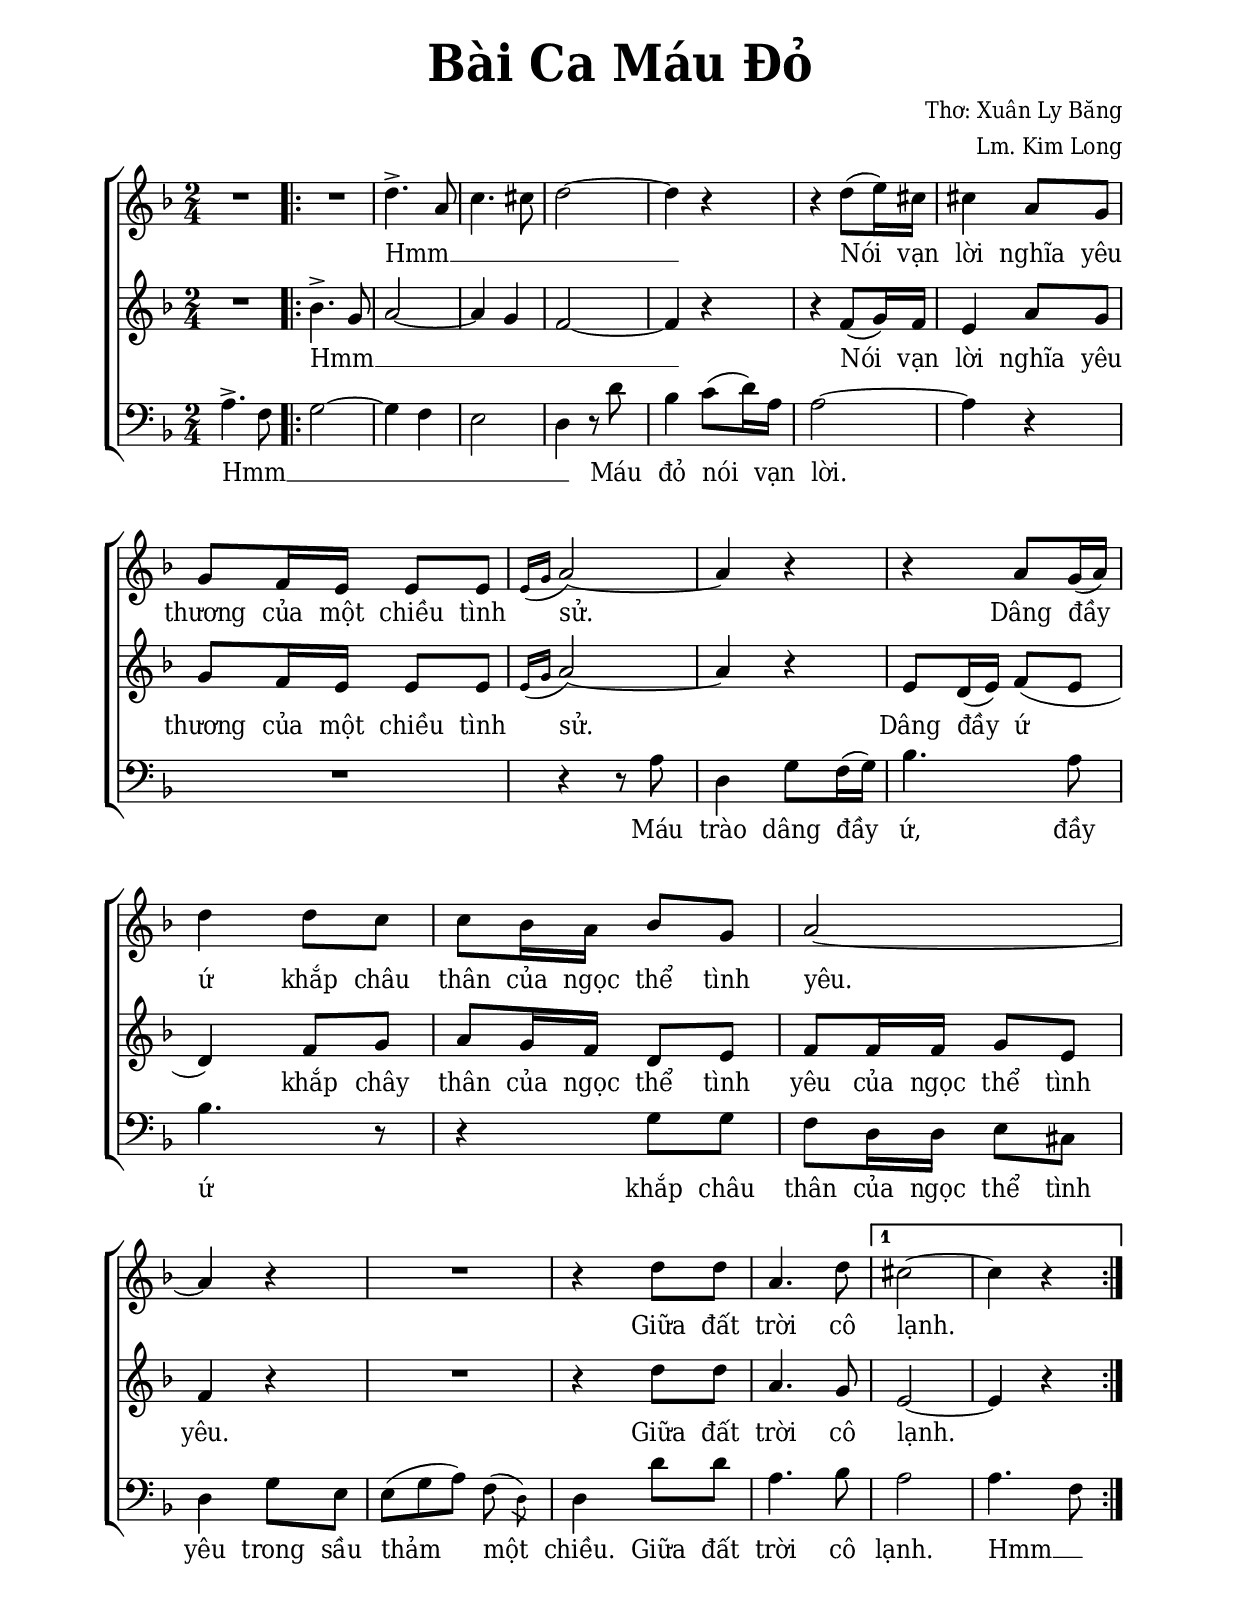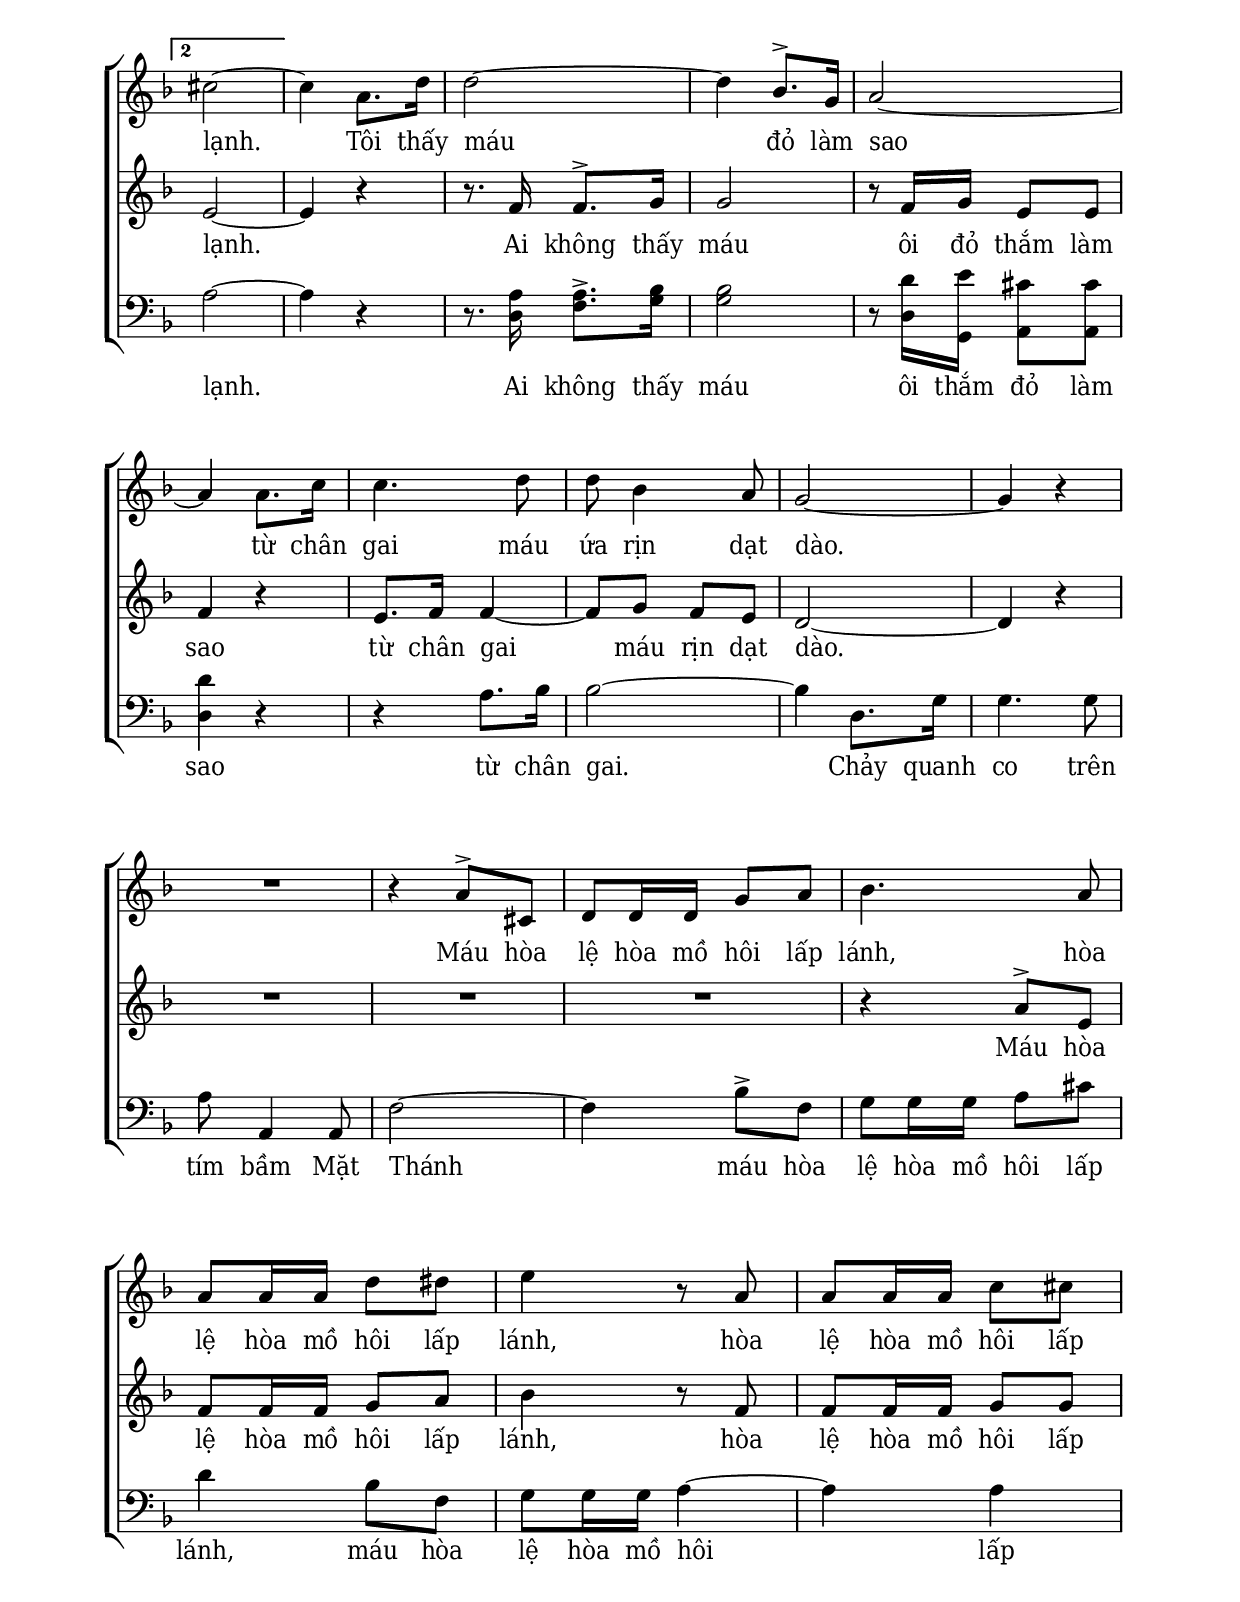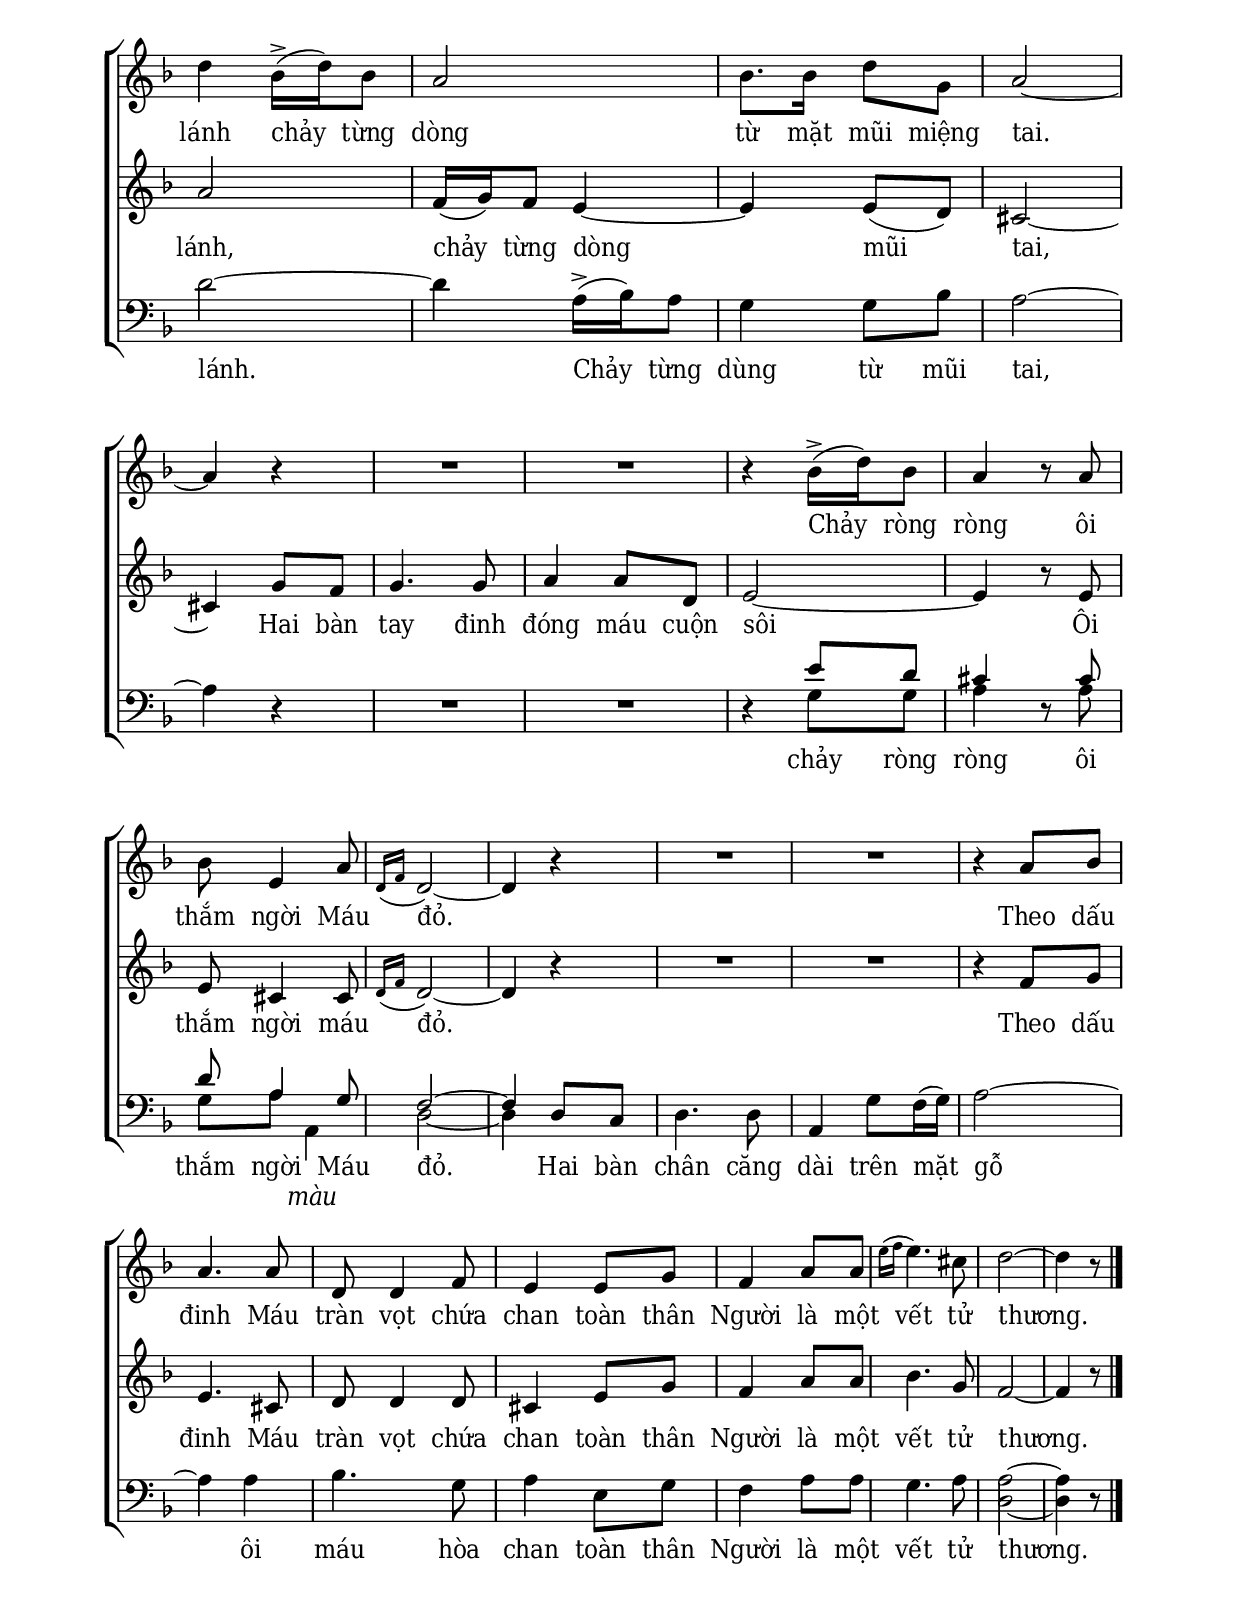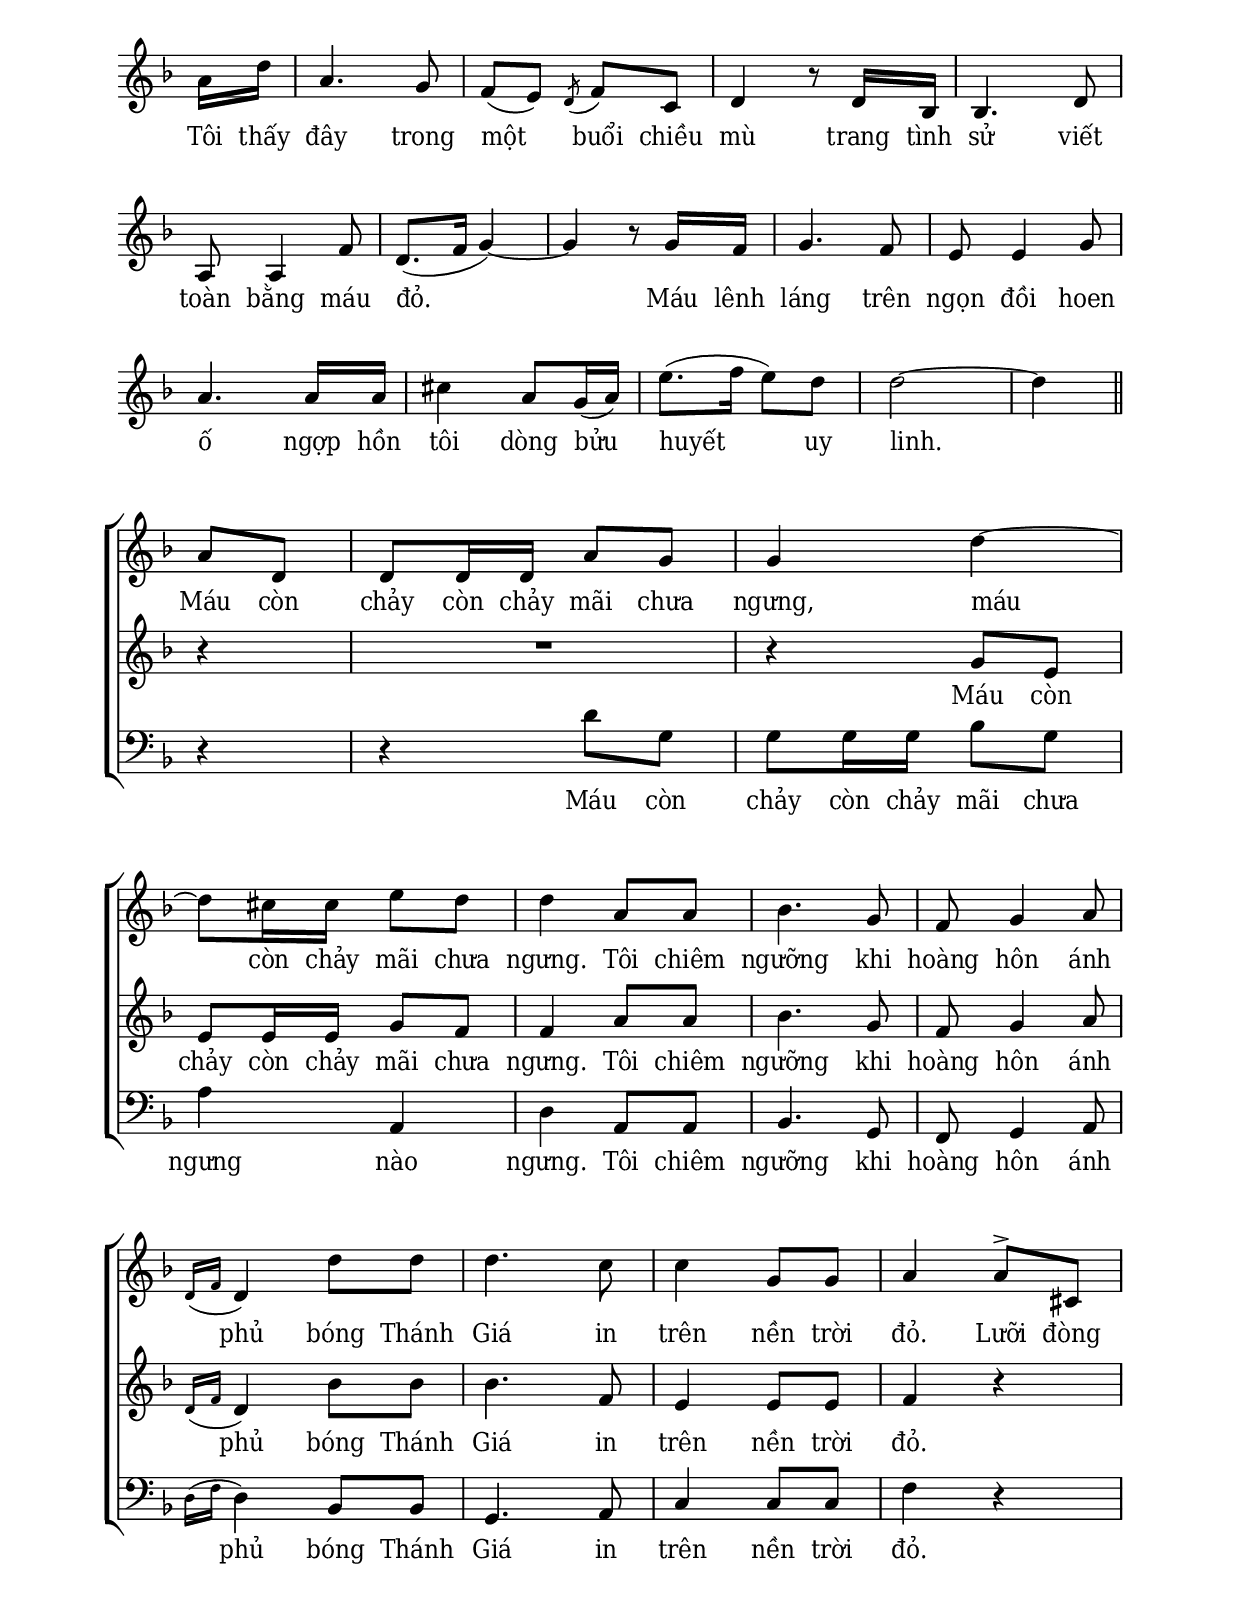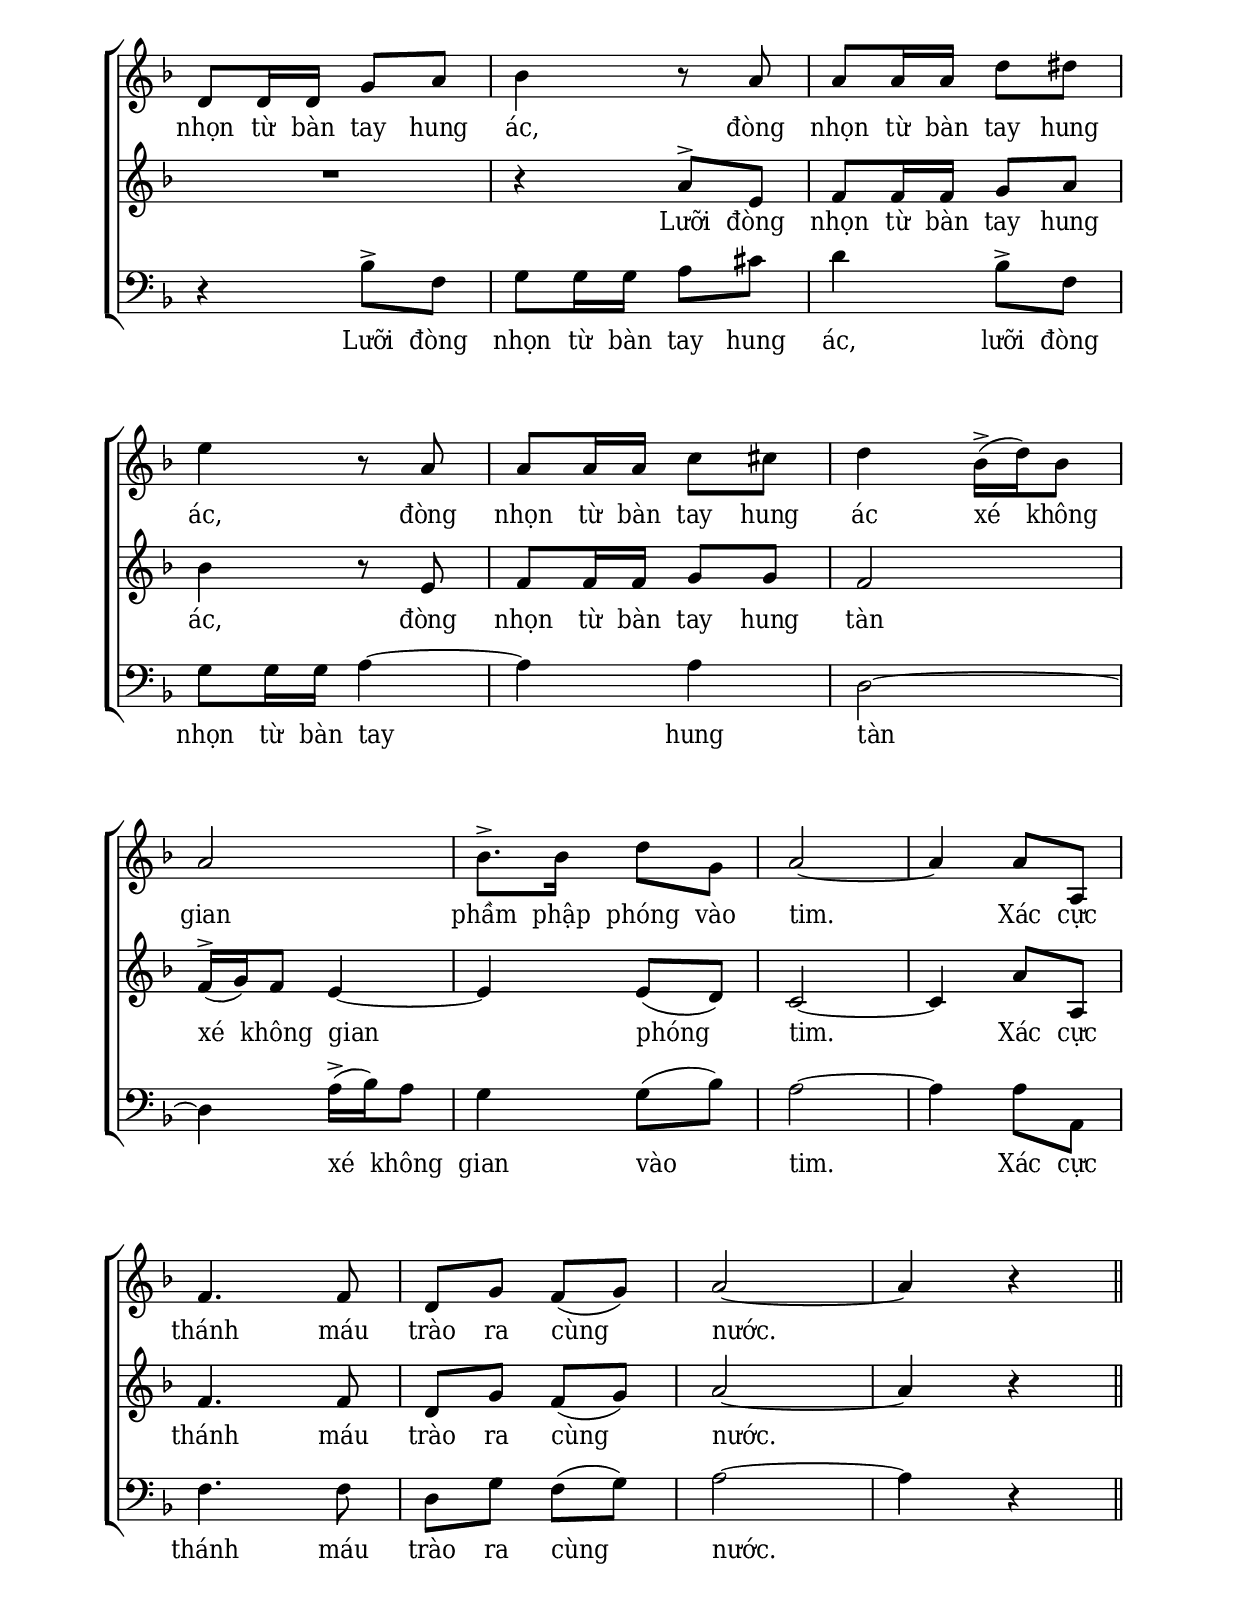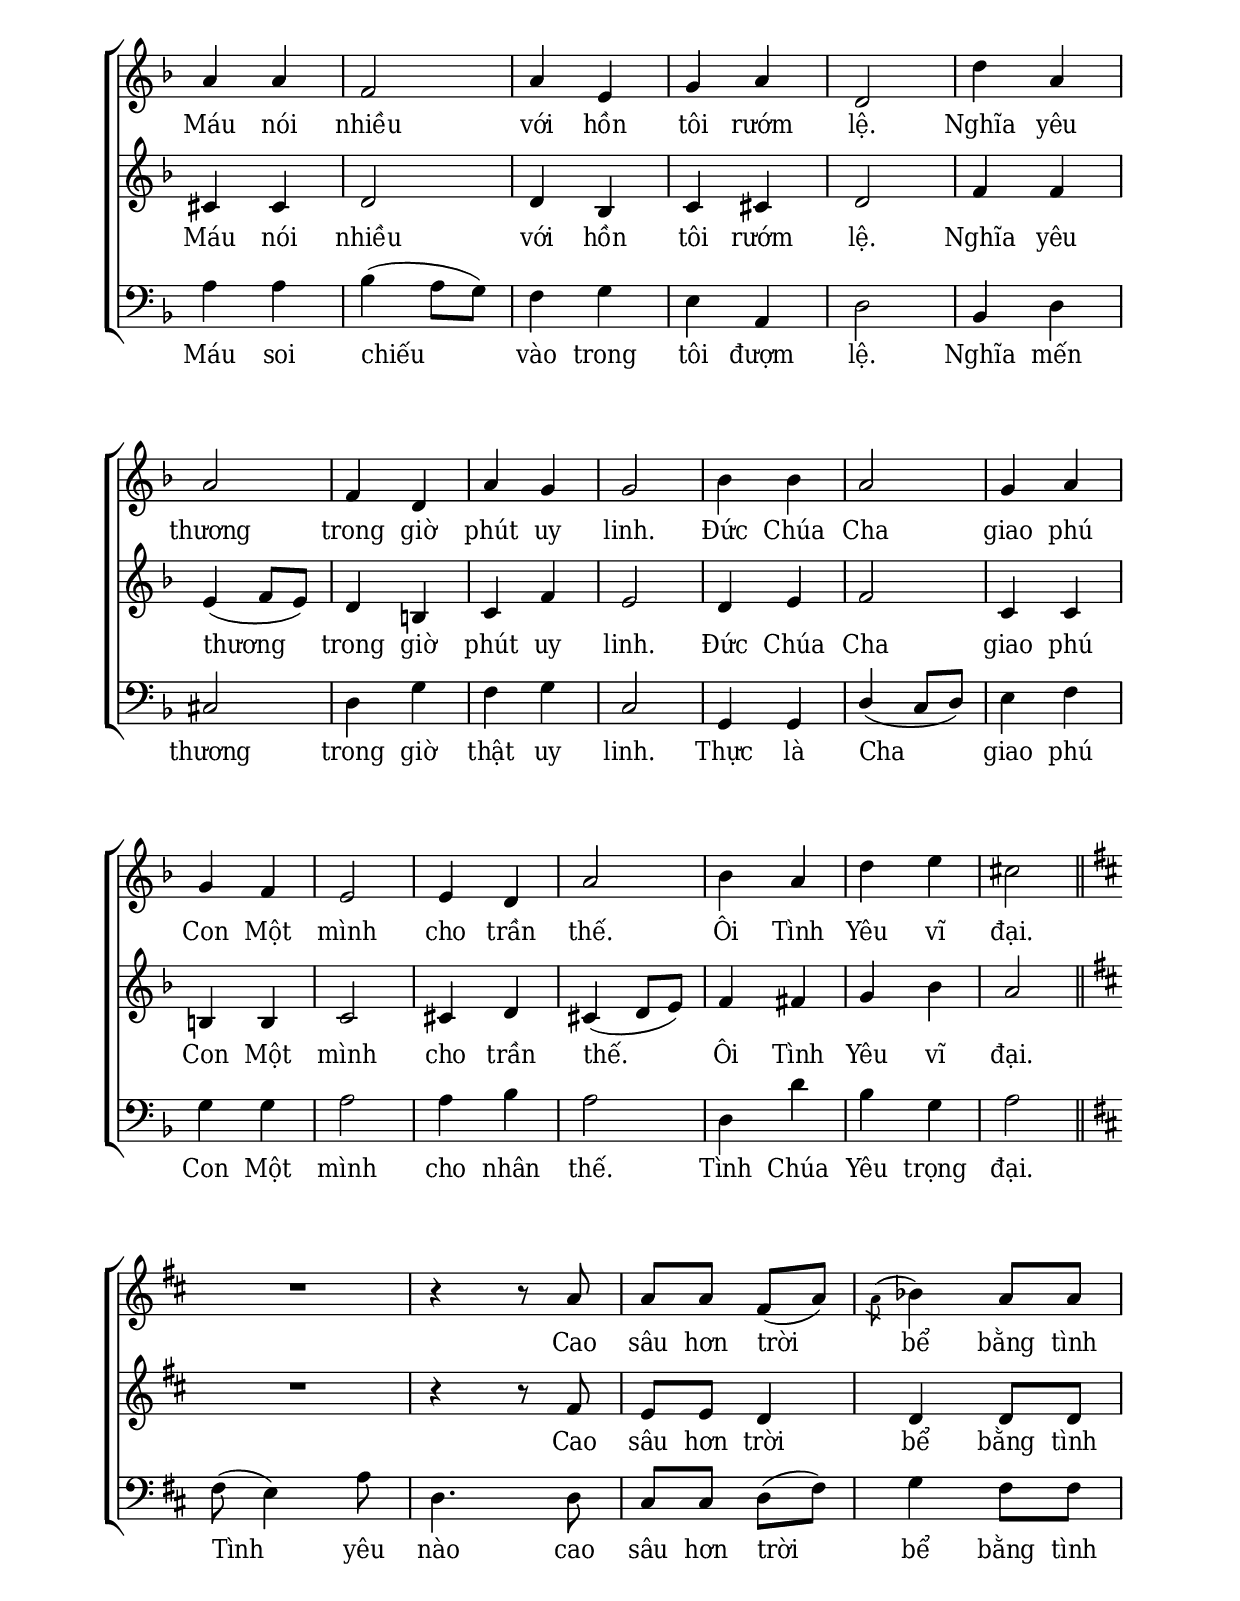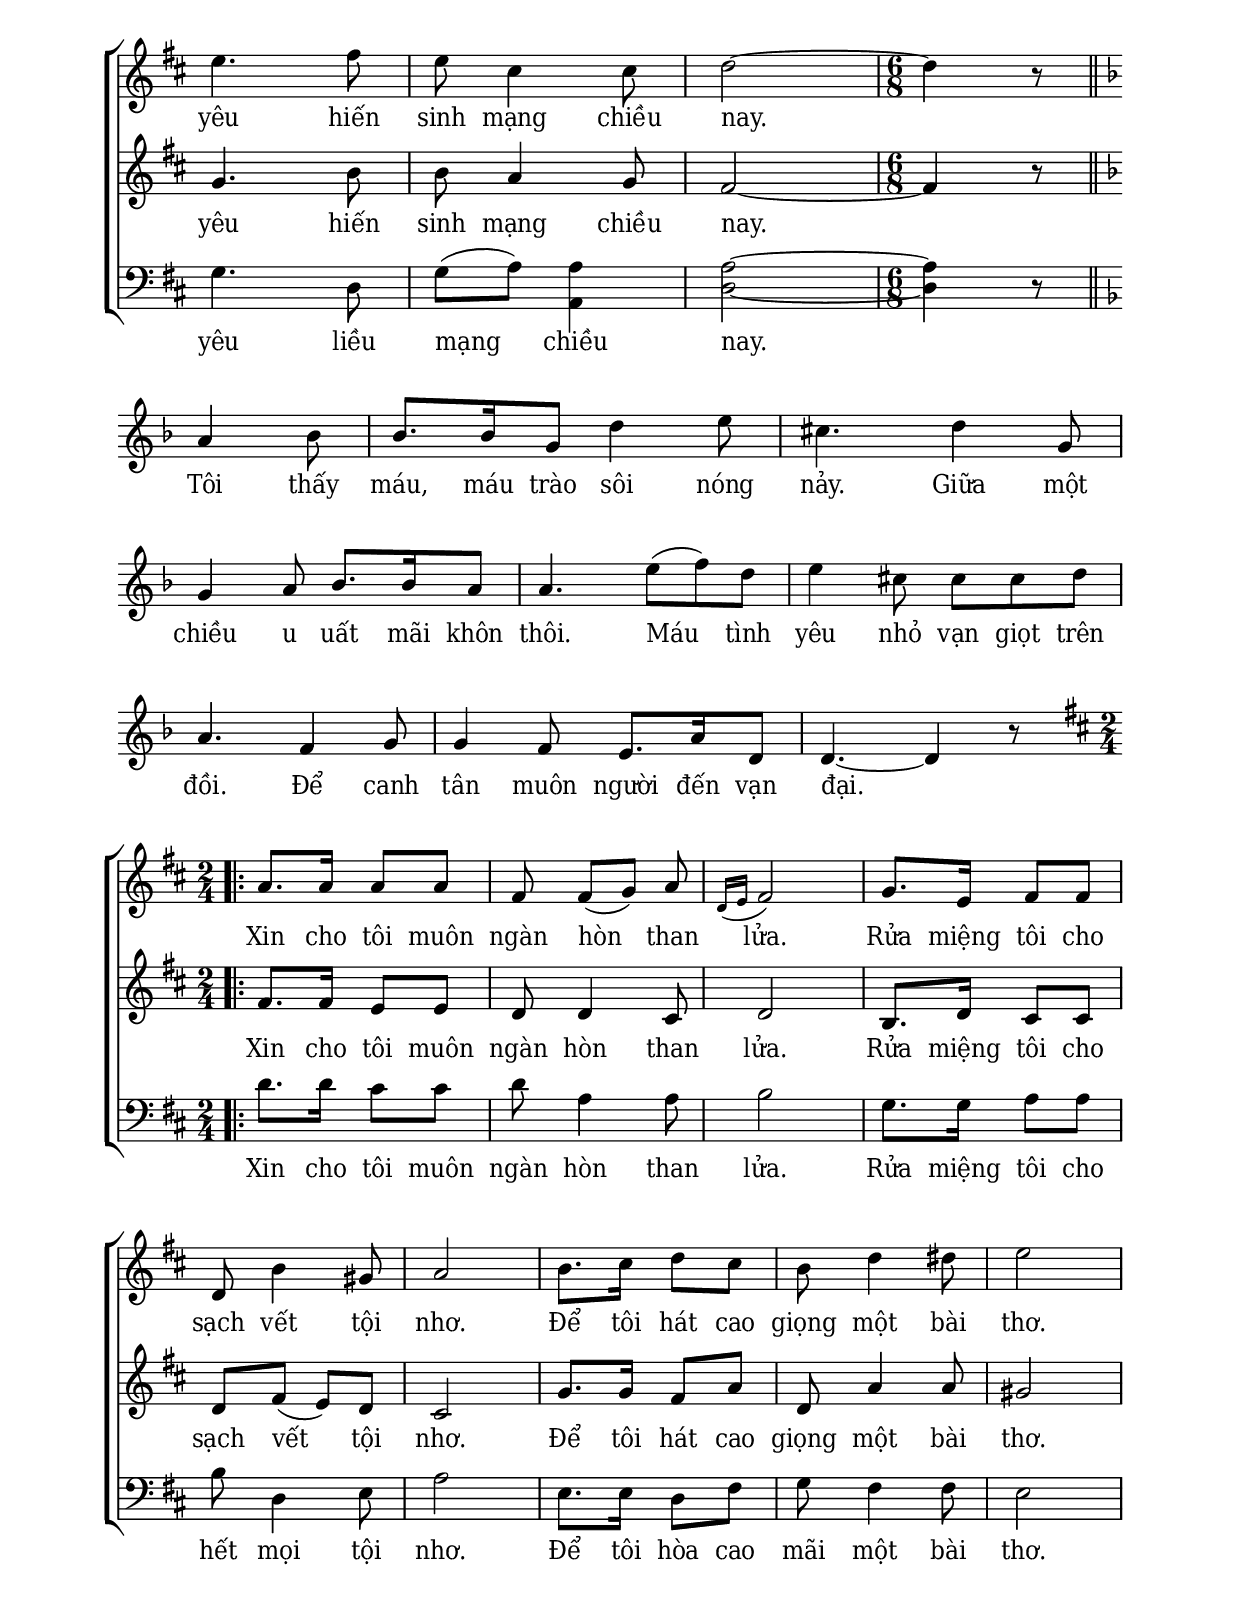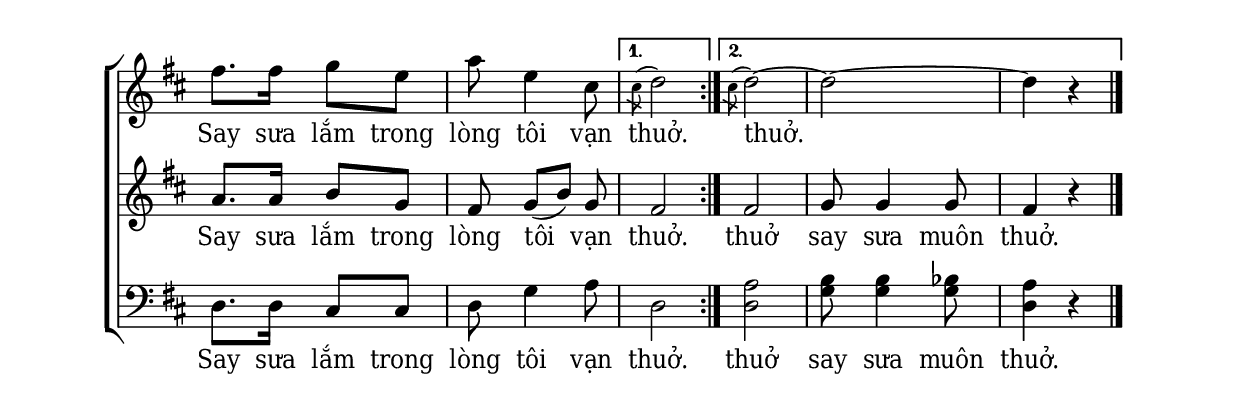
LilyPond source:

% Cài đặt chung\
\version "2.22.1"
\include "english.ly"

\header {
  title = \markup { \fontsize #3 "Bài Ca Máu Đỏ" }
  composer = "Thơ: Xuân Ly Băng"
  arranger = "Lm. Kim Long"
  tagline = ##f
}

% Nhạc phiên khúc
nhacPhienKhucSop = \relative c'' {
  \set Staff.printKeyCancellation = ##f
  R2 \bar ".|:"
  R2
  d4. ^> a8 |
  c4. cs8 |
  d2 ~ |
  d4 r |
  r d8 (e16) cs |
  cs4 a8 g |
  g f16 e e8 e |
  \slashedGrace { e16 (g }a2) ~ |
  a4 r |
  r a8 g16 (a) |
  d4 d8 c |
  c bf16 a bf8 g |
  a2 ~ |
  a4 r |
  R2
  r4 d8 d |
  a4. d8 |
  \set Score.repeatCommands = #'((volta "1"))
  cs2 ~ |
  cs4 r
  \set Score.repeatCommands = #'((volta #f) (volta "2") end-repeat)
  cs2 ~ |
  \set Score.repeatCommands = #'((volta #f))
  cs4 a8. d16 |
  d2 ~ |
  d4 bf8. ^> g16 |
  a2 ~ |
  a4 a8. c16 |
  c4. d8 |
  d bf4 a8 |
  g2 ~ |
  g4 r |
  R2
  r4 a8 ^> cs, |
  d8 d16 d g8 a |
  bf4. a8 |
  a a16 a d8 ds |
  e4 r8 a, |
  a a16 a c8 cs |
  d4 bf16 ^> (d) bf8 |
  a2 |
  bf8. bf16 d8 g, |
  a2 ~ |
  a4 r |
  R2*2
  r4 bf16 ^> (d) bf8 |
  a4 r8 a |
  bf e,4 a8 |
  \slashedGrace { d,16 (f } d2) ~ |
  d4 r |
  R2*2
  r4 a'8 bf |
  a4. a8 |
  d, d4 f8 |
  e4 e8 g |
  f4 a8 a |
  \slashedGrace { \stemDown e'16 ^(f  \stemNeutral } e4.) cs8 |
  d2 ~ |
  d4 r8 \bar "|." \break
  
  a16 d |
  a4. g8 |
  f (e) \slashedGrace { d ( } f) c |
  d4 r8 d16 bf |
  bf4. d8 |
  a8 a4 f'8 |
  d8. (f16 g4) ~ |
  g r8 g16 f |
  g4. f8 |
  e e4 g8 |
  a4. a16 a |
  cs4 a8 g16 (a) |
  e'8. (f16 e8) d |
  d2 ~ |
  d4 \bar "||" \break
  
  a8 d, |
  d d16 d a'8 g |
  g4 d' ~ |
  d8 cs16 cs e8 d |
  d4 a8 a |
  bf4. g8 |
  f g4 a8 |
  \slashedGrace { d,16 (f } d4) d'8 d |
  d4. c8 |
  c4 g8 g |
  a4 a8 ^> cs, |
  d8 d16 d g8 a |
  bf4 r8 a |
  a a16 a d8 ds |
  e4 r8 a, |
  a a16 a c8 cs |
  d4 bf16 ^> (d) bf8 |
  a2 |
  bf8. ^> bf16 d8 g, |
  a2 ~ |
  a4 a8 a, |
  f'4. f8 |
  d8 g f (g) |
  a2 ~ |
  a4 r \bar "||" \break
  
  a4 a |
  f2 |
  a4 e |
  g a |
  d,2 |
  d'4 a |
  a2 |
  f4 d |
  a' g |
  g2 |
  bf4 bf |
  a2 |
  g4 a |
  g f |
  e2 |
  e4 d |
  a'2 |
  bf4 a |
  d e |
  cs2 \bar "||" \break
  
  \key d \major
  R2
  r4 r8 a |
  a a fs (a) |
  \slashedGrace { \once \stemDown a ^( } bf4) a8 a |
  e'4. fs8 |
  e cs4 cs8 |
  d2 ~ |
  
  \time 6/8
  d4 r8 \bar "||" \break
  
  \key f \major
  \partial 4. a4 bf8 |
  bf8. bf16 g8 d'4 e8 |
  cs4. d4 g,8 |
  g4 a8 bf8. bf16 a8 |
  a4. e'8 (f) d |
  e4 cs8 cs cs d |
  a4. f4 g8 |
  g4 f8 e8. a16 d,8 |
  d4. ~ d4 r8 \break \bar ".|:"
  
  \time 2/4
  \key d \major
  \repeat volta 2 {
    a'8. a16 a8 a |
    \autoBeamOff
    fs fs ([g]) a |
    \autoBeamOn
    \slashedGrace { d,16 (e } fs2) |
    g8. e16 fs8 fs |
    d b'4 gs8 |
    a2 |
    b8. cs16 d8 cs |
    b d4 ds8 |
    e2 |
    fs8. fs16 g8 e |
    a e4 cs8 |
  }
  \alternative {
    {
      \slashedGrace { \once \stemDown cs8 ^( } d2)
    }
    {
      \slashedGrace { \once \stemDown cs8 ^( } d2) ~ |
      d ~ |
      d4 r
    }
  }
  \bar "|."
}

nhacPhienKhucAlto = \relative c'' {
  \set Staff.printKeyCancellation = ##f
  R2
  bf4. ^> g8 |
  a2 ~ |
  a4 g |
  f2 ~ |
  f4 r4 |
  r f8 (g16) f |
  e4 a8 g |
  g8 f16 e e8 e |
  \slashedGrace { e16 (g } a2) ~ |
  a4 r |
  e8 d16 (e) f8 (e |
  d4) f8 g |
  a g16 f d8 e |
  f f16 f g8 e |
  f4 r |
  R2
  r4 d'8 d |
  a4. g8 |
  e2 ~ |
  e4 r |
  e2 ~ |
  e4 r |
  r8. f16 f8. ^> g16 |
  g2 |
  r8 f16 g e8 e |
  f4 r |
  e8. f16 f4 ~ |
  f8 g f e |
  d2 ~ |
  d4 r |
  R2*3
  r4 a'8 ^> e |
  f f16 f g8 a |
  bf4 r8 f |
  f f16 f g8 g |
  a2 |
  f16 (g) f8 e4 ~ |
  e4 e8 (d) |
  cs2 ~ |
  cs4 g'8 f |
  g4. g8 |
  a4 a8 d, |
  e2 ~ |
  e4 r8 e |
  e cs4 cs8 |
  \slashedGrace { d16 (f } d2) ~ |
  d4 r |
  R2*2
  r4 f8 g |
  e4. cs8 |
  d d4 d8 |
  cs4 e8 g |
  f4 a8 a |
  bf4. g8 |
  f2 ~ |
  f4 r8
  
  r8
  R2*13
  r4 r
  R2
  r4
  g8 e |
  e e16 e g8 f |
  f4 a8 a |
  bf4. g8 |
  f g4 a8 |
  \slashedGrace { d,16 (f } d4) bf'8 bf |
  bf4. f8 |
  e4 e8 e |
  f4 r |
  R2
  r4 a8 ^> e |
  f f16 f g8 a |
  bf4 r8 e, |
  f f16 f g8 g |
  f2 |
  f16 ^> ( g) f8 e4 ~ |
  e e8 (d) |
  c2 ~ |
  c4 a'8 a, |
  f'4. f8 |
  d g f (g) |
  a2 ~ |
  a4 r |
  
  cs, cs |
  d2 |
  d4 bf |
  c cs |
  d2 |
  f4 f |
  e (f8 e) |
  d4 b! |
  c f |
  e2 |
  d4 e |
  f2 |
  c4 c |
  b! b |
  c2 |
  cs4 d |
  cs (d8 e) |
  f4 fs |
  g bf |
  a2 |
  
  \key d \major
  R2
  r4 r8 fs |
  e e d4 |
  d d8 d |
  g4. b8 |
  b a4 g8 |
  fs2 ~ |
  
  \time 6/8
  fs4 r8
  
  \key f \major
  r4.
  R2.*8
  
  \time 2/4
  \key d \major
  fs8. fs16 e8 e |
  d d4 cs8 |
  d2 |
  b8. d16 cs8 cs |
  d fs (e) d |
  cs2 |
  g'8. g16 fs8 a |
  d, a'4 a8 |
  gs2 |
  a8. a16 b8 g |
  \autoBeamOff
  fs g ([b]) g |
  \autoBeamOn
  fs2 |
  fs |
  g8 g4 g8 |
  fs4 r
}

nhacPhienKhucBas = \relative c' {
  \set Staff.printKeyCancellation = ##f
  a4. ^> f8 |
  g2 ~ |
  g4 f |
  e2 |
  d4 r8 d' |
  bf4 c8 (d16) a |
  a2 ~ |
  a4 r |
  R2
  r4 r8 a |
  d,4 g8 f16 (g) |
  bf4. a8 |
  bf4. r8 |
  r4 g8 g |
  f d16 d e8 cs |
  d4 g8 e |
  \autoBeamOff
  e ([g a]) \afterGrace f ({
    \once \stemDown
    \override Flag.stroke-style = #"grace"
    d) } |
  \autoBeamOn
  \revert Flag.stroke-style
  d4 d'8 d |
  a4. bf8 |
  a2 |
  a4. f8 |
  a2 ~ |
  a4 r |
  r8.
  <<
    {
      a16 a8. ^> bf16 |
      bf2 |
      r8 d16 e cs8 cs |
      d4
    }
    {
      d,16 f8. g16 |
      g2 |
      r8 d16 g, a8 a |
      d4
    }
  >>
  r |
  r a'8. bf16 |
  bf2 ~ |
  bf4 d,8. g16 |
  g4. g8 |
  a a,4 a8 |
  f'2 ~ |
  f4 bf8 ^> f |
  g8 g16 g a8 cs |
  d4 bf8 f |
  g8 g16 g a4 ~ |
  a a |
  d2 ~ |
  d4 a16 ^> (bf) a8 |
  g4 g8 bf |
  a2 ~ |
  a4 r |
  R2*2
  r4
  <<
    {
      \voiceOne
      e'8 d |
      cs4 r8 cs |
      d a4 g8 |
      f2 ~ |
      f4
    }
    \new Voice = "beBasPhu" {
	    \voiceTwo
      g8 g |
      a4 r8 a |
      g a a,4 |
      d2 ~ |
      d4
    }
  >>
  \oneVoice
  d8 c |
  d4. d8 |
  a4 g'8 f16 (g) |
  a2 ~ |
  a4 a bf4. g8 |
  a4 e8 g |
  f4 a8 a |
  g4. a8 |
  <a d,>2 ~ |
  <a d,>4 r8
  r8
  R2*13
  r4 r
  r d8 g, |
  g g16 g bf8 g |
  a4 a, |
  d4 a8 a |
  bf4. g8 |
  f g4 a8 |
  \slashedGrace { \stemDown d16 ^(f \stemNeutral } d4) bf8 bf |
  g4. a8 |
  c4 c8 c |
  f4 r |
  r bf8 ^> f |
  g g16 g a8 cs |
  d4 bf8 ^> f |
  g g16 g a4 ~ |
  a a |
  d,2 ~ |
  d4 a'16 ^> (bf) a8 |
  g4 g8 (bf) |
  a2 ~ |
  a4 a8 a, |
  f'4. f8 |
  d g f (g) |
  a2 ~ |
  a4 r |
  a a |
  bf (a8 g) |
  f4 g |
  e a, |
  d2 |
  bf4 d |
  cs2 |
  d4 g |
  f g |
  c,2 |
  g4 g |
  \once \stemUp d' (c8 d) |
  e4 f |
  g g |
  a2 |
  a4 bf |
  a2 |
  d,4 d' |
  bf g |
  a2 |
  
  \key d \major
  fs8 (e4) a8 |
  d,4. d8 |
  cs8 cs d (fs) |
  g4 fs8 fs |
  g4. d8 |
  g (a) <a a,>4 |
  <a d,>2 ~ |
  
  \time 6/8
  <a d,>4 r8
  \key f \major
  
  r4.
  R2.*8
  
  \time 2/4
  \key d \major
  d8. d16 cs8 cs |
  d a4 a8 |
  b2 |
  g8. g16 a8 a |
  b d,4 e8 |
  a2 |
  e8. e16 d8 fs |
  g fs4 fs8 |
  e2 |
  d8. d16 cs8 cs |
  d g4 a8 |
  d,2 |
  <a' d,>2 |
  <b g>8 <b g>4 <bf g>8 |
  <a d,>4 r
}

% Lời
loiPhienKhucSop = \lyrics {
  Hmm __ \repeat unfold 4 { _ }
  Nói vạn lời nghĩa yêu thương của một chiều tình sử.
  Dâng đầy ứ khắp châu thân của ngọc thể tình yêu.
  Giữa đất trời cô lạnh.
  lạnh. Tôi thấy máu đỏ làm sao
  từ chân gai máu ứa rịn dạt dào.
  Máu hòa lệ hòa mồ hôi lấp lánh,
  hòa lệ hòa mồ hôi lấp lánh,
  hòa lệ hòa mồ hôi lấp lánh
  chảy từng dòng từ mặt mũi miệng tai.
  Chảy ròng ròng ôi thắm ngời Máu đỏ.
  Theo dấu đinh Máu tràn vọt chứa chan
  toàn thân Người là một vết tử thương.
  
  Tôi thấy đây trong một buổi chiều mù
  trang tình sử viết toàn bằng máu đỏ.
  Máu lênh láng trên ngọn đồi hoen ố
  ngợp hồn tôi dòng bửu huyết uy linh.
  
  Máu còn chảy còn chảy mãi chưa ngưng,
  máu còn chảy mãi chưa ngưng.
  Tôi chiêm ngưỡng khi hoàng hôn
  ánh phủ bóng Thánh Giá in trên nền trời đỏ.
  Lưỡi đòng nhọn từ bàn tay hung ác,
  đòng nhọn từ bàn tay hung ác,
  đòng nhọn từ bàn tay hung ác
  xé không gian phầm phập phóng vào tim.
  Xác cực thánh máu trào ra cùng nước.
  Máu nói nhiều với hồn tôi rướm lệ.
  Nghĩa yêu thương trong giờ phút uy linh.
  Đức Chúa Cha giao phú Con Một mình cho trần thế.
  Ôi Tình Yêu vĩ đại.
  Cao sâu hơn trời bể bằng tình yêu hiến sinh mạng chiều nay.
  
  Tôi thấy máu, máu trào sôi nóng nảy.
  Giữa một chiều u uất mãi khôn thôi.
  Máu tình yêu nhỏ vạn giọt trên đồi.
  Để canh tân muôn người đến vạn đại.
  
  Xin cho tôi muôn ngàn hòn than lửa.
  Rửa miệng tôi cho sạch vết tội nhơ.
  Để tôi hát cao giọng một bài thơ.
  Say sưa lắm trong lòng tôi vạn thuở.
  thuở.
}

loiPhienKhucAlto = \lyrics {
  Hmm __ \repeat unfold 4 { _ }
  Nói vạn lời nghĩa yêu thương của một chiều tình sử.
  Dâng đầy ứ khắp chây thân của ngọc thể tình yêu
  của ngọc thể tình yêu.
  Giữa đất trời cô lạnh.
  lạnh. Ai không thấy máu ôi đỏ thắm làm sao
  từ chân gai máu rịn dạt dào.
  Máu hòa lệ hòa mồ hôi lấp lánh,
  hòa lệ hòa mồ hôi lấp lánh,
  chảy từng dòng mũi tai,
  Hai bàn tay đinh đóng máu cuộn sôi
  Ôi thắm ngời máu đỏ.
  Theo dấu đinh Máu tràn vọt chứa chan
  toàn thân Người là một vết tử thương.
  
  Máu còn chảy còn chảy mãi chưa ngưng.
  Tôi chiêm ngưỡng khi hoàng hôn
  ánh phủ bóng Thánh Giá in trên nền trời đỏ.
  Lưỡi đòng nhọn từ bàn tay hung ác,
  đòng nhọn từ bàn tay hung tàn
  xé không gian phóng tim.
  Xác cực thánh máu trào ra cùng nước.
  Máu nói nhiều với hồn tôi rướm lệ.
  Nghĩa yêu thương trong giờ phút uy linh.
  Đức Chúa Cha giao phú Con Một mình cho trần thế.
  Ôi Tình Yêu vĩ đại.
  Cao sâu hơn trời bể bằng tình yêu hiến sinh mạng chiều nay.
  
  Xin cho tôi muôn ngàn hòn than lửa.
  Rửa miệng tôi cho sạch vết tội nhơ.
  Để tôi hát cao giọng một bài thơ.
  Say sưa lắm trong lòng tôi vạn thuở.
  thuở say sưa muôn thuở.
}

loiPhienKhucBas = \lyrics {
  Hmm __ \repeat unfold 5 { _ }
  Máu đỏ nói vạn lời.
  Máu trào dâng đầy ứ, đầy ứ khắp châu thân
  của ngọc thể tình yêu trong sầu thảm một chiều.
  Giữa đất trời cô lạnh. Hmm __ _
  lạnh.
  Ai không thấy máu ôi thắm đỏ làm sao từ chân gai.
  Chảy quanh co trên tím bầm Mặt Thánh
  máu hòa lệ hòa mồ hôi lấp lánh,
  máu hòa lệ hòa mồ hôi lấp lánh.
  Chảy từng dùng từ mũi tai,
  chảy ròng ròng ôi thắm ngời Máu đỏ.
  Hai bàn chân căng dài trên mặt gỗ
  ôi máu hòa chan toàn thân Người là một vết tử thương.
  
  Máu còn chảy còn chảy mãi chưa ngưng nào ngưng.
  Tôi chiêm ngưỡng khi hoàng hôn
  ánh phủ bóng Thánh Giá in trên nền trời đỏ.
  Lưỡi đòng nhọn từ bàn tay hung ác,
  lưỡi đòng nhọn từ bàn tay hung tàn
  xé không gian vào tim.
  Xác cực thánh máu trào ra cùng nước.
  Máu soi chiếu vào trong tôi đượm lệ.
  Nghĩa mến thương trong giờ thật uy linh.
  Thực là Cha giao phú Con Một mình cho nhân thế.
  Tình Chúa Yêu trọng đại.
  Tình yêu nào cao sâu hơn trời bể
  bằng tình yêu liều mạng chiều nay.
  Xin cho tôi muôn ngàn hòn than lửa.
  Rửa miệng tôi cho hết mọi tội nhơ.
  Để tôi hòa cao mãi một bài thơ.
  Say sưa lắm trong lòng tôi vạn thuở.
  thuở say sưa muôn thuở.
}

loiPhienKhucBasPhu = \lyrics {
  \repeat unfold 6 { _ }
  \override Lyrics.LyricText.font-shape = #'italic
  màu
}


% Dàn trang
\paper {
  #(set-paper-size "a4")
  top-margin = 15\mm
  bottom-margin = 20\mm
  left-margin = 20\mm
  right-margin = 20\mm
  indent = #0
  #(define fonts
	 (make-pango-font-tree "Deja Vu Serif Condensed"
	 		       "Deja Vu Serif Condensed"
			       "Deja Vu Serif Condensed"
			       (/ 20 20)))
  print-page-number = ##f
  %page-count = 7
}

TongNhip = {
  \key f \major \time 2/4
  \set Timing.beamExceptions = #'()
  \set Timing.baseMoment = #(ly:make-moment 1/4)
}

% Đổi kích thước nốt cho bè phụ
notBePhu =
#(define-music-function (font-size music) (number? ly:music?)
   (for-some-music
     (lambda (m)
       (if (music-is-of-type? m 'rhythmic-event)
           (begin
             (set! (ly:music-property m 'tweaks)
                   (cons `(font-size . ,font-size)
                         (ly:music-property m 'tweaks)))
             #t)
           #f))
     music)
   music)

\score {
  \new ChoirStaff <<
    \new Staff <<
      \new Voice = "beSop" {
         \clef treble \TongNhip \nhacPhienKhucSop
      }
      \new Lyrics \lyricsto beSop \loiPhienKhucSop
    >>
    \new Staff <<
      \new Voice = "beAlto" {
        \clef treble \TongNhip \nhacPhienKhucAlto
      }
      \new Lyrics \lyricsto beAlto \loiPhienKhucAlto
    >>
    \new Staff \with {
      \consists "Merge_rests_engraver"
    }<<
      \new Voice = "beBas" {
        \clef bass \TongNhip \nhacPhienKhucBas
      }
      \new Lyrics \lyricsto beBas \loiPhienKhucBas
      \new Lyrics \lyricsto beBasPhu \loiPhienKhucBasPhu
    >>
  >>
  \layout {
    \override Lyrics.LyricSpace.minimum-distance = #1.5
    \override Score.BarNumber.break-visibility = ##(#f #f #f)
    \override LyricHyphen.minimum-distance = #1.5
    \context {
      \Staff \RemoveEmptyStaves
      \override VerticalAxisGroup.remove-first = ##t
    }
  }
}
